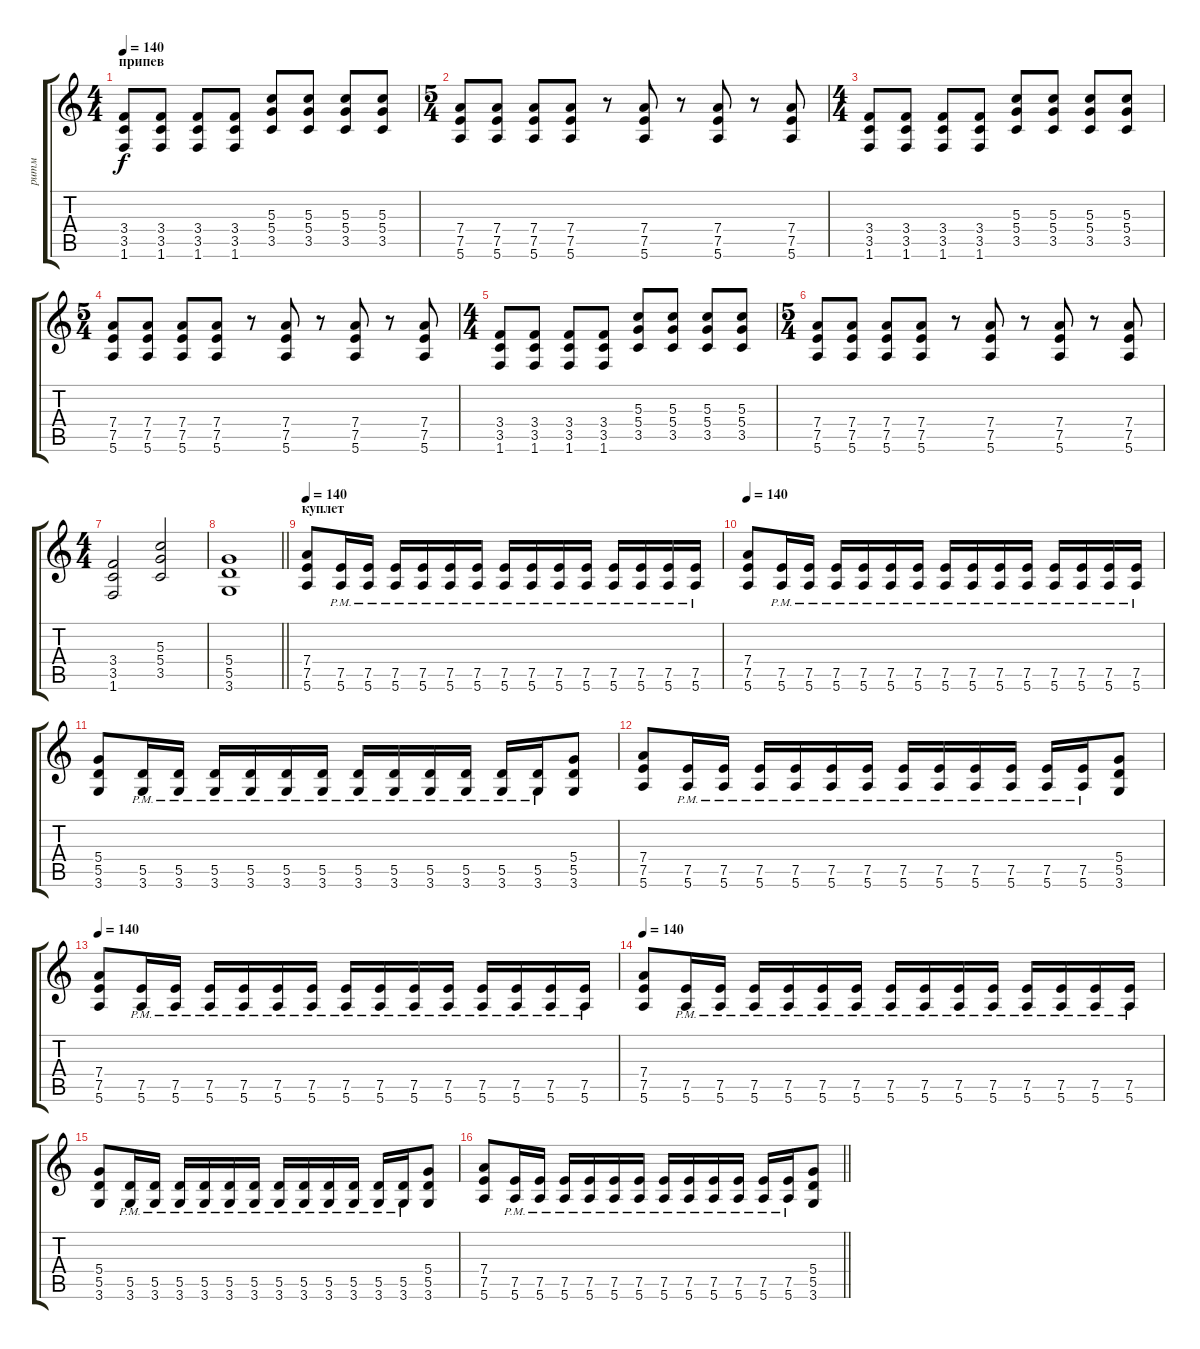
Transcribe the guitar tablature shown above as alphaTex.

\track ("ритм" "ритм") {instrument overdrivenguitar}
\staff {score tabs}
\tuning (E4 B3 G3 D3 A2 E2) {hide}
\ts (4 4)
\section ("" "припев")
\tempo 140
\clef g2
\ks c
(3.4 3.5 1.6).8{dy f} (3.4 3.5 1.6).8 (3.4 3.5 1.6).8 (3.4 3.5 1.6).8 (5.3 5.4 3.5).8 (5.3 5.4 3.5).8 (5.3 5.4 3.5).8 (5.3 5.4 3.5).8 |
\ts (5 4)
(7.4 7.5 5.6).8 (7.4 7.5 5.6).8 (7.4 7.5 5.6).8 (7.4 7.5 5.6).8 r.8 (7.4 7.5 5.6).8 r.8 (7.4 7.5 5.6).8 r.8 (7.4 7.5 5.6).8 |
\ts (4 4)
(3.4 3.5 1.6).8 (3.4 3.5 1.6).8 (3.4 3.5 1.6).8 (3.4 3.5 1.6).8 (5.3 5.4 3.5).8 (5.3 5.4 3.5).8 (5.3 5.4 3.5).8 (5.3 5.4 3.5).8 |
\ts (5 4)
(7.4 7.5 5.6).8 (7.4 7.5 5.6).8 (7.4 7.5 5.6).8 (7.4 7.5 5.6).8 r.8 (7.4 7.5 5.6).8 r.8 (7.4 7.5 5.6).8 r.8 (7.4 7.5 5.6).8 |
\ts (4 4)
(3.4 3.5 1.6).8 (3.4 3.5 1.6).8 (3.4 3.5 1.6).8 (3.4 3.5 1.6).8 (5.3 5.4 3.5).8 (5.3 5.4 3.5).8 (5.3 5.4 3.5).8 (5.3 5.4 3.5).8 |
\ts (5 4)
(7.4 7.5 5.6).8 (7.4 7.5 5.6).8 (7.4 7.5 5.6).8 (7.4 7.5 5.6).8 r.8 (7.4 7.5 5.6).8 r.8 (7.4 7.5 5.6).8 r.8 (7.4 7.5 5.6).8 |
\ts (4 4)
(3.4 3.5 1.6).2 (5.3 5.4 3.5).2 |
\barLineRight lightlight
(5.4 5.5 3.6).1 |
\section ("" "куплет")
\tempo 140
(7.4 7.5 5.6).8 (7.5{pm} 5.6).16 (7.5{pm} 5.6).16 (7.5{pm} 5.6).16 (7.5{pm} 5.6).16 (7.5{pm} 5.6).16 (7.5{pm} 5.6).16 (7.5{pm} 5.6).16 (7.5{pm} 5.6).16 (7.5{pm} 5.6).16 (7.5{pm} 5.6).16 (7.5{pm} 5.6).16 (7.5{pm} 5.6).16 (7.5{pm} 5.6).16 (7.5{pm} 5.6).16 |
\tempo 140
(7.4 7.5 5.6).8 (7.5{pm} 5.6).16 (7.5{pm} 5.6).16 (7.5{pm} 5.6).16 (7.5{pm} 5.6).16 (7.5{pm} 5.6).16 (7.5{pm} 5.6).16 (7.5{pm} 5.6).16 (7.5{pm} 5.6).16 (7.5{pm} 5.6).16 (7.5{pm} 5.6).16 (7.5{pm} 5.6).16 (7.5{pm} 5.6).16 (7.5{pm} 5.6).16 (7.5{pm} 5.6).16 |
(5.4 5.5 3.6).8 (5.5{pm} 3.6{pm}).16 (5.5{pm} 3.6{pm}).16 (5.5{pm} 3.6{pm}).16 (5.5{pm} 3.6{pm}).16 (5.5{pm} 3.6{pm}).16 (5.5{pm} 3.6{pm}).16 (5.5{pm} 3.6{pm}).16 (5.5{pm} 3.6{pm}).16 (5.5{pm} 3.6{pm}).16 (5.5{pm} 3.6{pm}).16 (5.5{pm} 3.6{pm}).16 (5.5{pm} 3.6{pm}).16 (5.4 5.5 3.6).8 |
(7.4 7.5 5.6).8 (7.5{pm} 5.6).16 (7.5{pm} 5.6).16 (7.5{pm} 5.6).16 (7.5{pm} 5.6).16 (7.5{pm} 5.6).16 (7.5{pm} 5.6).16 (7.5{pm} 5.6).16 (7.5{pm} 5.6).16 (7.5{pm} 5.6).16 (7.5{pm} 5.6).16 (7.5{pm} 5.6).16 (7.5{pm} 5.6).16 (5.4 5.5 3.6).8 |
\tempo 140
(7.4 7.5 5.6).8 (7.5{pm} 5.6).16 (7.5{pm} 5.6).16 (7.5{pm} 5.6).16 (7.5{pm} 5.6).16 (7.5{pm} 5.6).16 (7.5{pm} 5.6).16 (7.5{pm} 5.6).16 (7.5{pm} 5.6).16 (7.5{pm} 5.6).16 (7.5{pm} 5.6).16 (7.5{pm} 5.6).16 (7.5{pm} 5.6).16 (7.5{pm} 5.6).16 (7.5{pm} 5.6).16 |
\tempo 140
(7.4 7.5 5.6).8 (7.5{pm} 5.6).16 (7.5{pm} 5.6).16 (7.5{pm} 5.6).16 (7.5{pm} 5.6).16 (7.5{pm} 5.6).16 (7.5{pm} 5.6).16 (7.5{pm} 5.6).16 (7.5{pm} 5.6).16 (7.5{pm} 5.6).16 (7.5{pm} 5.6).16 (7.5{pm} 5.6).16 (7.5{pm} 5.6).16 (7.5{pm} 5.6).16 (7.5{pm} 5.6).16 |
(5.4 5.5 3.6).8 (5.5{pm} 3.6{pm}).16 (5.5{pm} 3.6{pm}).16 (5.5{pm} 3.6{pm}).16 (5.5{pm} 3.6{pm}).16 (5.5{pm} 3.6{pm}).16 (5.5{pm} 3.6{pm}).16 (5.5{pm} 3.6{pm}).16 (5.5{pm} 3.6{pm}).16 (5.5{pm} 3.6{pm}).16 (5.5{pm} 3.6{pm}).16 (5.5{pm} 3.6{pm}).16 (5.5{pm} 3.6{pm}).16 (5.4 5.5 3.6).8 |
\barLineRight lightlight
(7.4 7.5 5.6).8 (7.5{pm} 5.6).16 (7.5{pm} 5.6).16 (7.5{pm} 5.6).16 (7.5{pm} 5.6).16 (7.5{pm} 5.6).16 (7.5{pm} 5.6).16 (7.5{pm} 5.6).16 (7.5{pm} 5.6).16 (7.5{pm} 5.6).16 (7.5{pm} 5.6).16 (7.5{pm} 5.6).16 (7.5{pm} 5.6).16 (5.4 5.5 3.6).8
